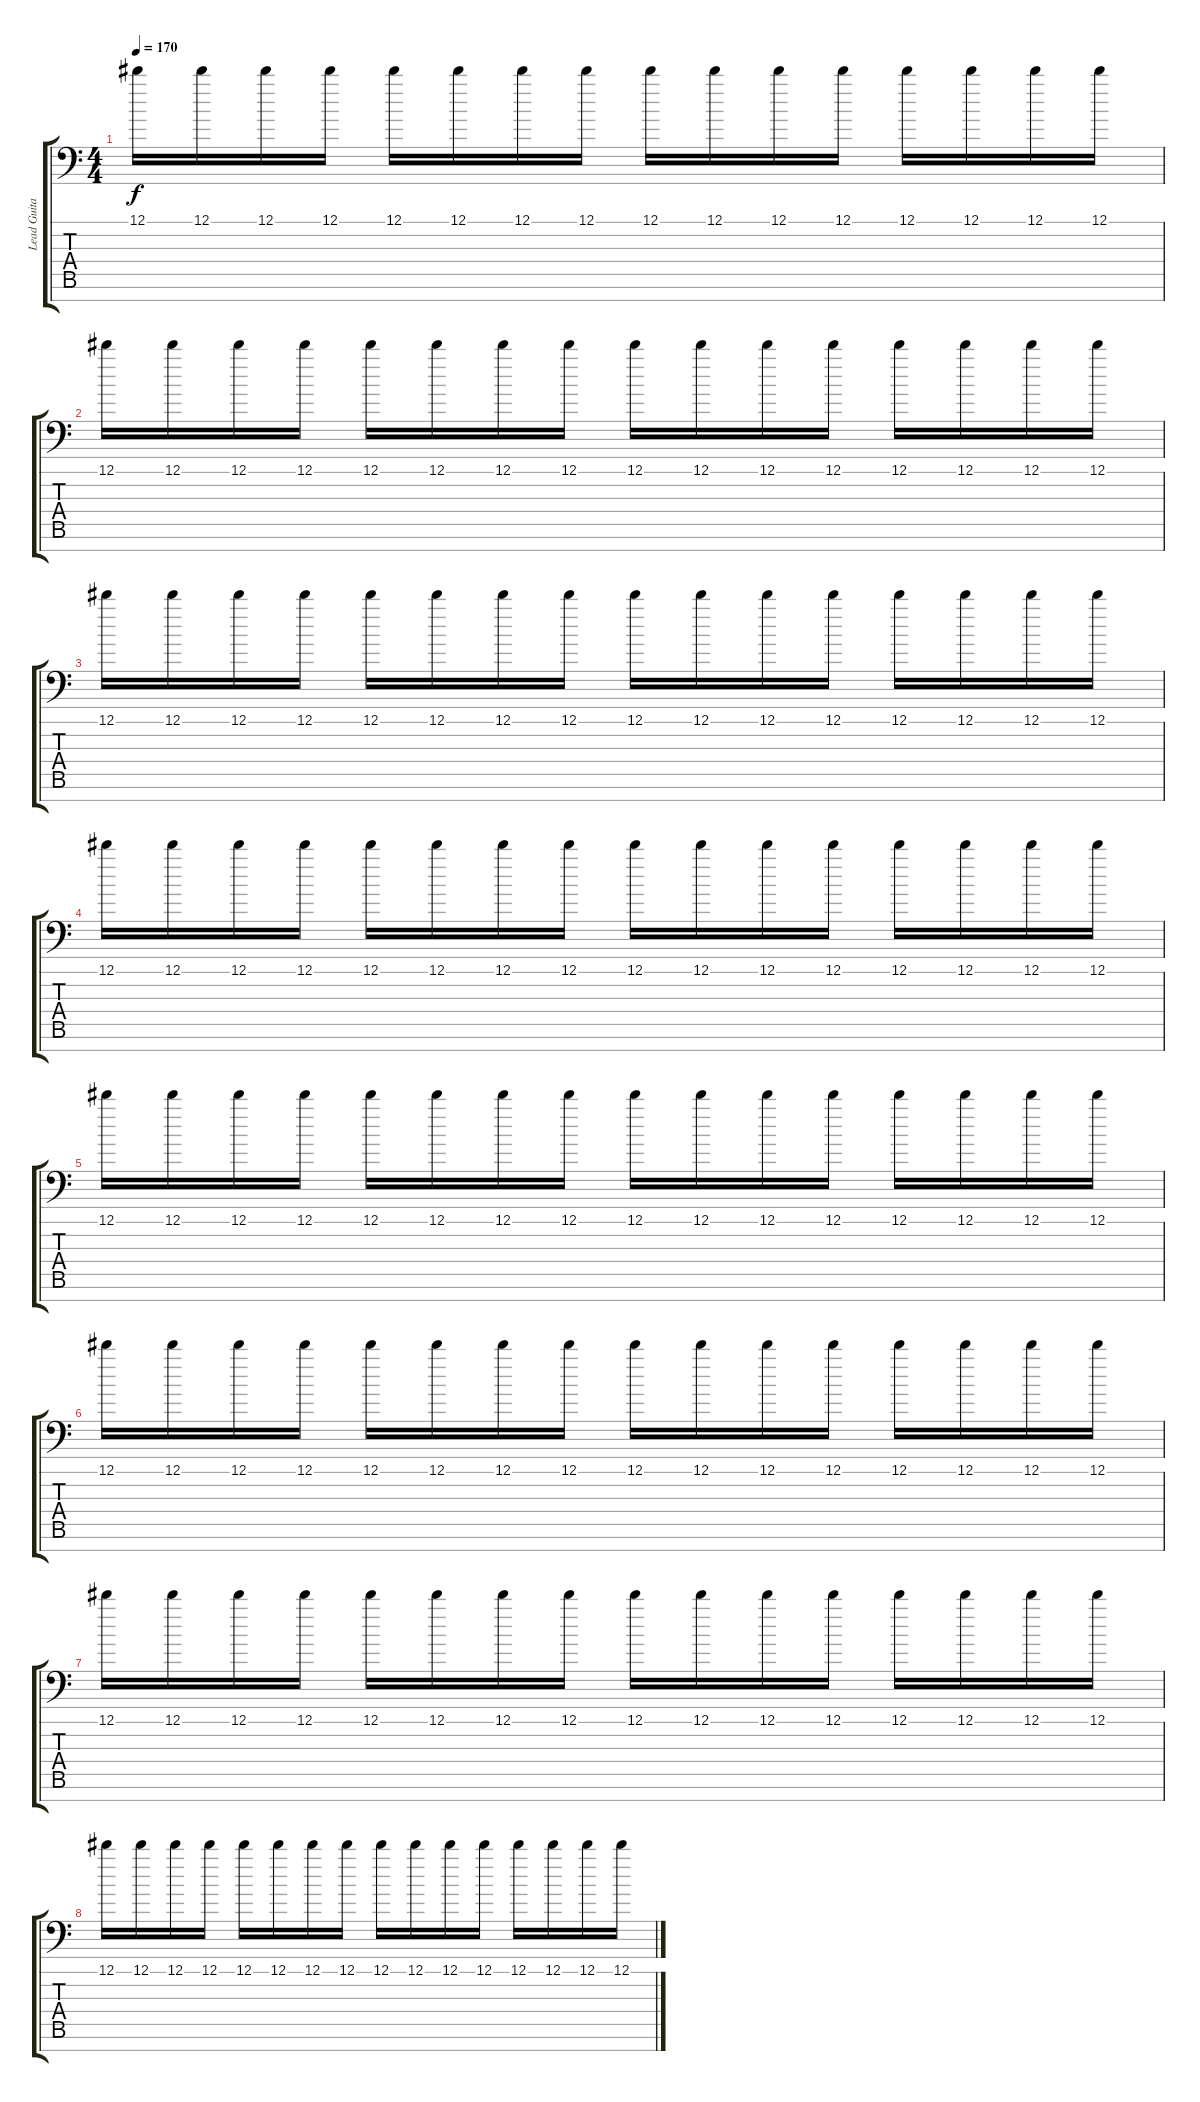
\track ("Lead Guitar #2" "Lead Guita") {instrument distortionguitar}
\staff {score tabs}
\tuning (Eb4 Bb3 Gb3 Db3 Ab2 Eb2 Ab1) {hide}
\ts (4 4)
\tempo 170
\clef f4
\ks c
12.1.16{dy f} 12.1.16 12.1.16 12.1.16 12.1.16 12.1.16 12.1.16 12.1.16 12.1.16 12.1.16 12.1.16 12.1.16 12.1.16 12.1.16 12.1.16 12.1.16 |
12.1.16 12.1.16 12.1.16 12.1.16 12.1.16 12.1.16 12.1.16 12.1.16 12.1.16 12.1.16 12.1.16 12.1.16 12.1.16 12.1.16 12.1.16 12.1.16 |
12.1.16 12.1.16 12.1.16 12.1.16 12.1.16 12.1.16 12.1.16 12.1.16 12.1.16 12.1.16 12.1.16 12.1.16 12.1.16 12.1.16 12.1.16 12.1.16 |
12.1.16 12.1.16 12.1.16 12.1.16 12.1.16 12.1.16 12.1.16 12.1.16 12.1.16 12.1.16 12.1.16 12.1.16 12.1.16 12.1.16 12.1.16 12.1.16 |
12.1.16 12.1.16 12.1.16 12.1.16 12.1.16 12.1.16 12.1.16 12.1.16 12.1.16 12.1.16 12.1.16 12.1.16 12.1.16 12.1.16 12.1.16 12.1.16 |
12.1.16 12.1.16 12.1.16 12.1.16 12.1.16 12.1.16 12.1.16 12.1.16 12.1.16 12.1.16 12.1.16 12.1.16 12.1.16 12.1.16 12.1.16 12.1.16 |
12.1.16 12.1.16 12.1.16 12.1.16 12.1.16 12.1.16 12.1.16 12.1.16 12.1.16 12.1.16 12.1.16 12.1.16 12.1.16 12.1.16 12.1.16 12.1.16 |
12.1.16 12.1.16 12.1.16 12.1.16 12.1.16 12.1.16 12.1.16 12.1.16 12.1.16 12.1.16 12.1.16 12.1.16 12.1.16 12.1.16 12.1.16 12.1.16
